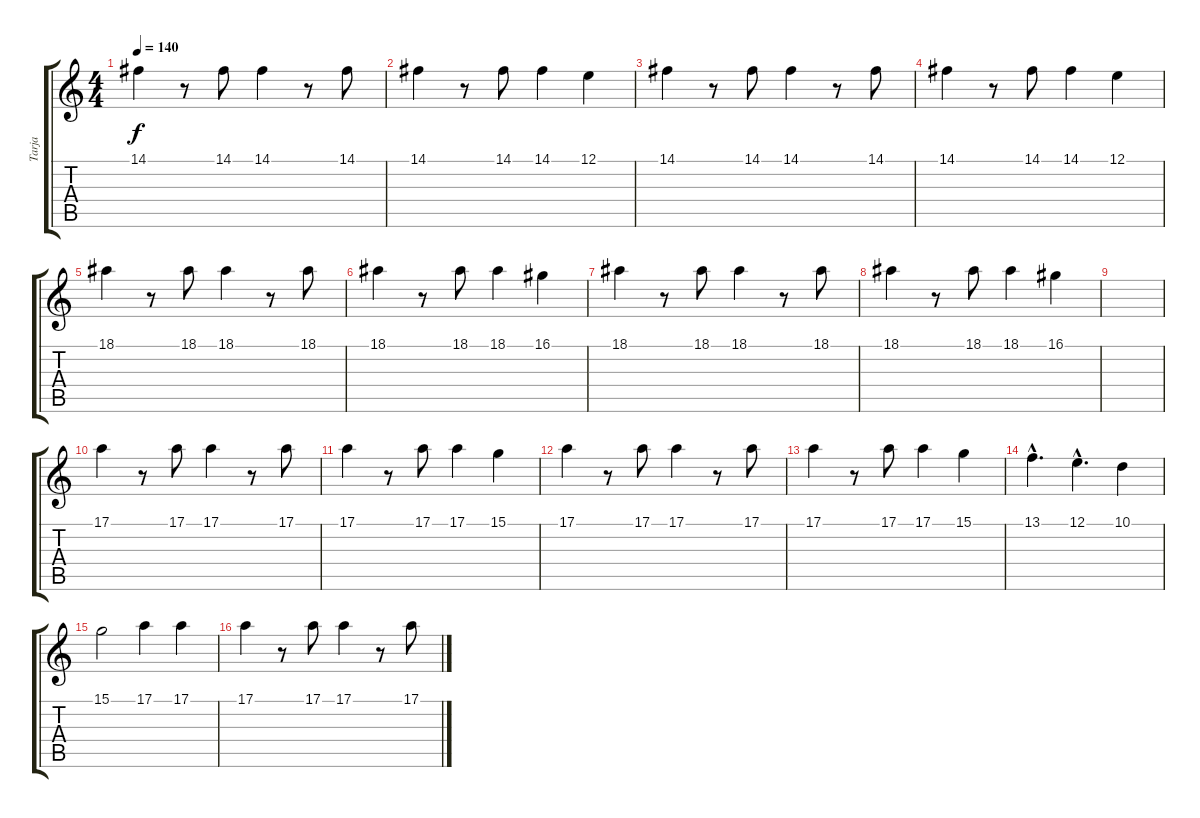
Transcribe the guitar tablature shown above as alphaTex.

\track ("Tarja" "Tarja") {instrument lead6voice}
\staff {score tabs}
\tuning (E4 B3 G3 D3 A2 E2) {hide}
\ts (4 4)
\tempo 140
\clef g2
\ks c
14.1.4{dy f} r.8 14.1.8 14.1.4 r.8 14.1.8 |
14.1.4 r.8 14.1.8 14.1.4 12.1.4 |
14.1.4 r.8 14.1.8 14.1.4 r.8 14.1.8 |
14.1.4 r.8 14.1.8 14.1.4 12.1.4 |
18.1.4 r.8 18.1.8 18.1.4 r.8 18.1.8 |
18.1.4 r.8 18.1.8 18.1.4 16.1.4 |
18.1.4 r.8 18.1.8 18.1.4 r.8 18.1.8 |
18.1.4 r.8 18.1.8 18.1.4 16.1.4 |
|
17.1.4 r.8 17.1.8 17.1.4 r.8 17.1.8 |
17.1.4 r.8 17.1.8 17.1.4 15.1.4 |
17.1.4 r.8 17.1.8 17.1.4 r.8 17.1.8 |
17.1.4 r.8 17.1.8 17.1.4 15.1.4 |
13.1{hac}.4{d} 12.1{hac}.4{d} 10.1.4 |
15.1.2 17.1.4 17.1.4 |
17.1.4 r.8 17.1.8 17.1.4 r.8 17.1.8
